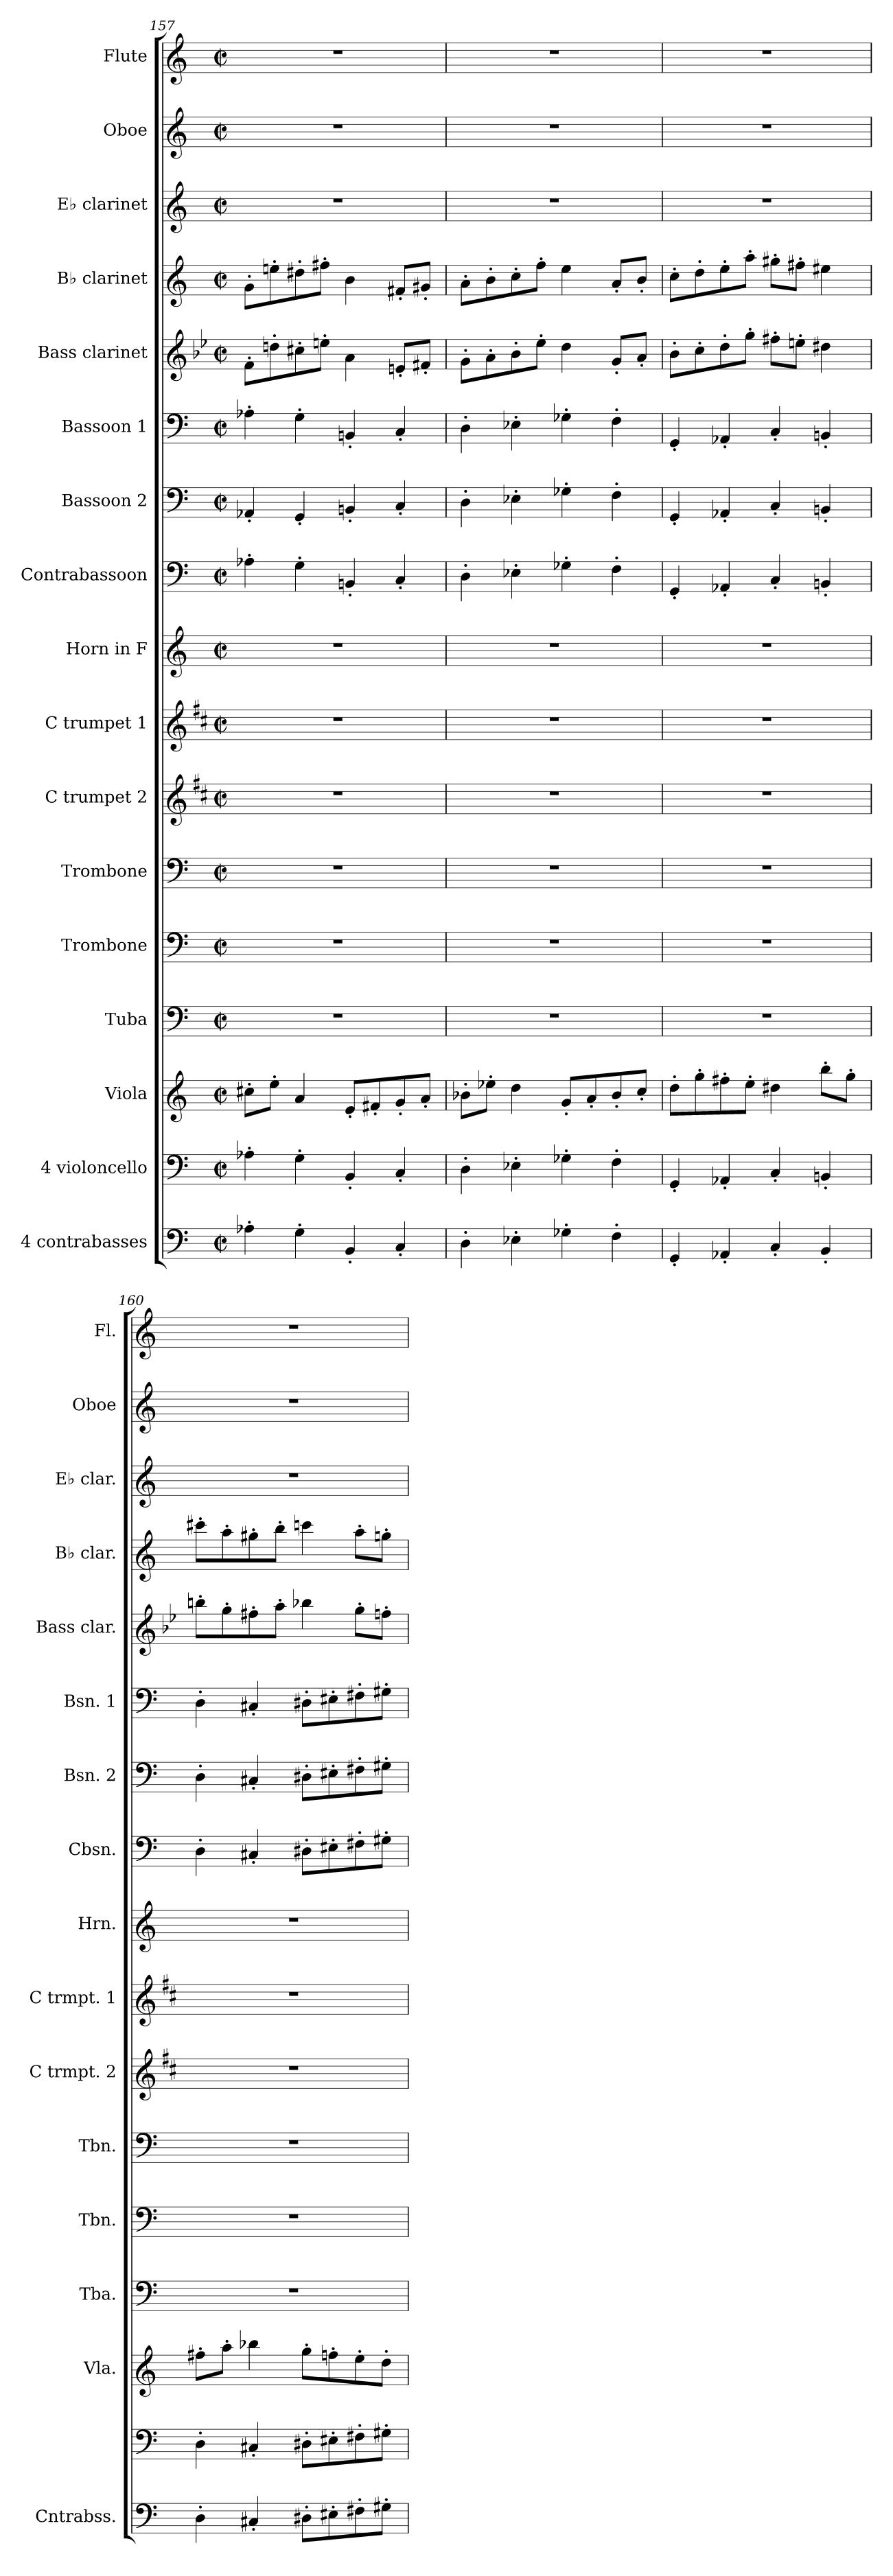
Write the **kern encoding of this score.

**kern	**kern	**kern	**kern	**kern	**kern	**kern	**kern	**kern	**kern	**kern	**kern	**kern	**kern	**kern	**kern	**kern
*part17	*part16	*part15	*part14	*part13	*part12	*part11	*part10	*part9	*part8	*part7	*part6	*part5	*part4	*part3	*part2	*part1
*staff17	*staff16	*staff15	*staff14	*staff13	*staff12	*staff11	*staff10	*staff9	*staff8	*staff7	*staff6	*staff5	*staff4	*staff3	*staff2	*staff1
*I"4 contrabasses	*I"4 violoncello	*I"Viola	*I"Tuba	*I"Trombone	*I"Trombone	*I"C trumpet 2	*I"C trumpet 1	*I"Horn in F	*I"Contrabassoon	*I"Bassoon 2	*I"Bassoon 1	*I"Bass clarinet	*I"B♭ clarinet	*I"E♭ clarinet	*I"Oboe	*I"Flute
*I'Cntrabss.	*	*I'Vla.	*I'Tba.	*I'Tbn.	*I'Tbn.	*I'C trmpt. 2	*I'C trmpt. 1	*I'Hrn.	*I'Cbsn.	*I'Bsn. 2	*I'Bsn. 1	*I'Bass clar.	*I'B♭ clar.	*I'E♭ clar.	*I'Oboe	*I'Fl.
*clefF4	*clefF4	*clefG2	*clefF4	*clefF4	*clefF4	*clefG2	*clefG2	*clefG2	*clefF4	*clefF4	*clefF4	*clefG2	*clefG2	*clefG2	*clefG2	*clefG2
*ITrd7c12	*	*	*	*	*	*ITrd1c2	*ITrd1c2	*ITrd4c7	*ITrd7c12	*	*	*ITrd8c14	*ITrd1c2	*ITrd-2c-3	*	*
*k[]	*k[]	*k[]	*k[]	*k[]	*k[]	*k[]	*k[]	*k[b-]	*k[]	*k[]	*k[]	*k[b-e-]	*k[b-e-]	*k[b-e-a-]	*k[]	*k[]
*M2/2	*M2/2	*M2/2	*M2/2	*M2/2	*M2/2	*M2/2	*M2/2	*M2/2	*M2/2	*M2/2	*M2/2	*M2/2	*M2/2	*M2/2	*M2/2	*M2/2
*met(c|)	*met(c|)	*met(c|)	*met(c|)	*met(c|)	*met(c|)	*met(c|)	*met(c|)	*met(c|)	*met(c|)	*met(c|)	*met(c|)	*met(c|)	*met(c|)	*met(c|)	*met(c|)	*met(c|)
=157	=157	=157	=157	=157	=157	=157	=157	=157	=157	=157	=157	=157	=157	=157	=157	=157
4AA-X'\	4A-X'\	8cc#X'\L	1r	1r	1r	1r	1r	1r	4AA-X'\	4AA-X'/	4A-X'\	8F'\L	8f'\L	1r	1r	1r
.	.	8ee'\J	.	.	.	.	.	.	.	.	.	8dn'\	8ddn'\	.	.	.
4GG'\	4G'\	4a/	.	.	.	.	.	.	4GG'\	4GG'/	4G'\	8c#X'\	8cc#X'\	.	.	.
.	.	.	.	.	.	.	.	.	.	.	.	8en'\J	8een'\J	.	.	.
4BBB'/	4BB'/	8e'/L	.	.	.	.	.	.	4BBBn'/	4BBn'/	4BBn'/	4A\	4a\	.	.	.
.	.	8f#X'/	.	.	.	.	.	.	.	.	.	.	.	.	.	.
4CC'/	4C'/	8g'/	.	.	.	.	.	.	4CC'/	4C'/	4C'/	8En'/L	8en'/L	.	.	.
.	.	8a'/J	.	.	.	.	.	.	.	.	.	8F#X'/J	8f#X'/J	.	.	.
=158	=158	=158	=158	=158	=158	=158	=158	=158	=158	=158	=158	=158	=158	=158	=158	=158
4DD'\	4D'\	8b-X'\L	1r	1r	1r	1r	1r	1r	4DD'\	4D'\	4D'\	8G'\L	8g'\L	1r	1r	1r
.	.	8ee-X'\J	.	.	.	.	.	.	.	.	.	8A'\	8a'\	.	.	.
4EE-X'\	4E-X'\	4dd\	.	.	.	.	.	.	4EE-X'\	4E-X'\	4E-X'\	8B-'\	8b-'\	.	.	.
.	.	.	.	.	.	.	.	.	.	.	.	8e-'\J	8ee-'\J	.	.	.
4GG-X'\	4G-X'\	8g'/L	.	.	.	.	.	.	4GG-X'\	4G-X'\	4G-X'\	4d\	4dd\	.	.	.
.	.	8a'/	.	.	.	.	.	.	.	.	.	.	.	.	.	.
4FF'\	4F'\	8b-'/	.	.	.	.	.	.	4FF'\	4F'\	4F'\	8G'/L	8g'/L	.	.	.
.	.	8cc'/J	.	.	.	.	.	.	.	.	.	8A'/J	8a'/J	.	.	.
=159	=159	=159	=159	=159	=159	=159	=159	=159	=159	=159	=159	=159	=159	=159	=159	=159
4GGG'/	4GG'/	8dd'\L	1r	1r	1r	1r	1r	1r	4GGG'/	4GG'/	4GG'/	8B-'\L	8b-'\L	1r	1r	1r
.	.	8gg'\	.	.	.	.	.	.	.	.	.	8c'\	8cc'\	.	.	.
4AAA-X'/	4AA-X'/	8ff#X'\	.	.	.	.	.	.	4AAA-X'/	4AA-X'/	4AA-X'/	8d'\	8dd'\	.	.	.
.	.	8ee'\J	.	.	.	.	.	.	.	.	.	8g'\J	8gg'\J	.	.	.
4CC'/	4C'/	4dd#X\	.	.	.	.	.	.	4CC'/	4C'/	4C'/	8f#X'\L	8ff#X'\L	.	.	.
.	.	.	.	.	.	.	.	.	.	.	.	8en'\J	8een'\J	.	.	.
4BBB'/	4BBn'/	8bb'\L	.	.	.	.	.	.	4BBBn'/	4BBn'/	4BBn'/	4d#X\	4dd#X\	.	.	.
.	.	8gg'\J	.	.	.	.	.	.	.	.	.	.	.	.	.	.
!!LO:PB:g=z
=160	=160	=160	=160	=160	=160	=160	=160	=160	=160	=160	=160	=160	=160	=160	=160	=160
4DD'\	4D'\	8ff#X'\L	1r	1r	1r	1r	1r	1r	4DD'\	4D'\	4D'\	8bn'\L	8bbn'\L	1r	1r	1r
.	.	8aa'\J	.	.	.	.	.	.	.	.	.	8g'\	8gg'\	.	.	.
4CC#X'/	4C#X'/	4bb-X\	.	.	.	.	.	.	4CC#X'/	4C#X'/	4C#X'/	8f#X'\	8ff#X'\	.	.	.
.	.	.	.	.	.	.	.	.	.	.	.	8a'\J	8aa'\J	.	.	.
8DD#X'\L	8D#X'\L	8gg'\L	.	.	.	.	.	.	8DD#X'\L	8D#X'\L	8D#X'\L	4b-X\	4bb-X\	.	.	.
8EE#X'\	8E#X'\	8ffn'\	.	.	.	.	.	.	8EE#X'\	8E#X'\	8E#X'\	.	.	.	.	.
8FF#X'\	8F#X'\	8ee'\	.	.	.	.	.	.	8FF#X'\	8F#X'\	8F#X'\	8g'\L	8gg'\L	.	.	.
8GG#X'\J	8G#X'\J	8dd'\J	.	.	.	.	.	.	8GG#X'\J	8G#X'\J	8G#X'\J	8fn'\J	8ffn'\J	.	.	.
=	=	=	=	=	=	=	=	=	=	=	=	=	=	=	=	=
*-	*-	*-	*-	*-	*-	*-	*-	*-	*-	*-	*-	*-	*-	*-	*-	*-
